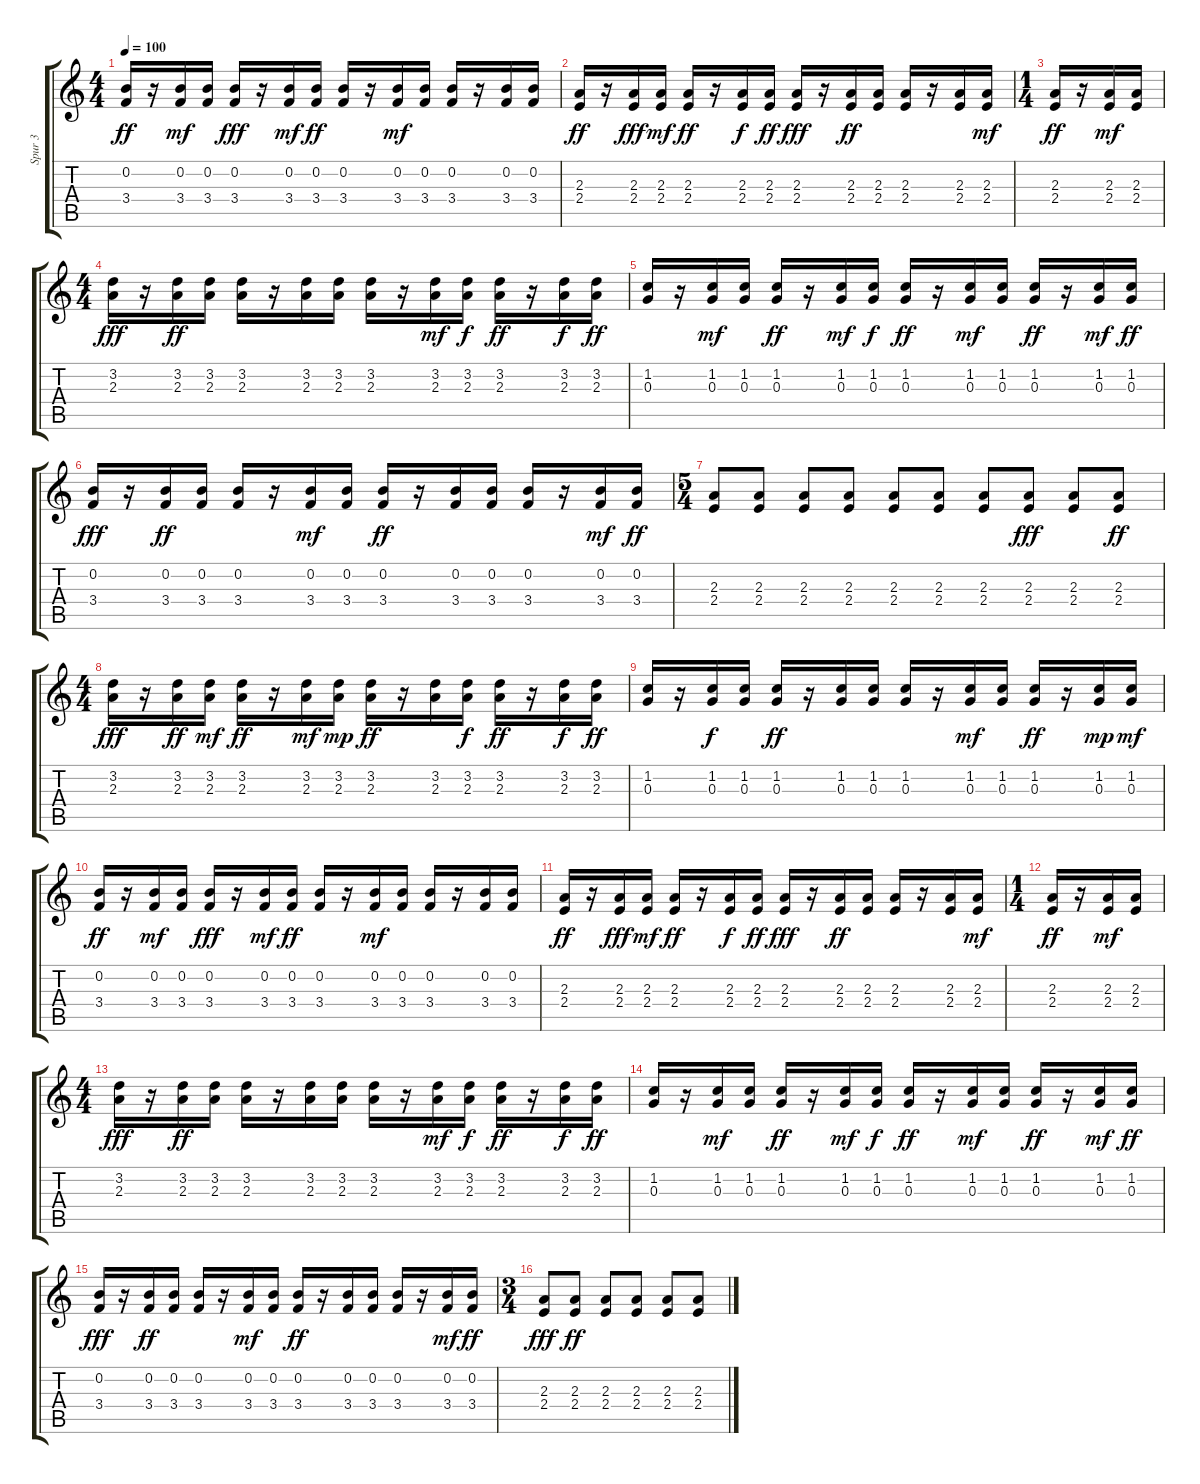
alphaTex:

\track ("Spur 3" "Spur 3") {instrument electricguitarmuted}
\staff {score tabs}
\tuning (E4 B3 G3 D3 A2 E2) {hide}
\ts (4 4)
\tempo 100
\clef g2
\ks c
(0.2 3.4).16{dy ff} r.16 (0.2 3.4).16{dy mf} (0.2 3.4).16 (0.2 3.4).16{dy fff} r.16 (0.2 3.4).16{dy mf} (0.2 3.4).16{dy ff} (0.2 3.4).16 r.16 (0.2 3.4).16{dy mf} (0.2 3.4).16 (0.2 3.4).16 r.16 (0.2 3.4).16 (0.2 3.4).16 |
(2.3 2.4).16{dy ff} r.16 (2.3 2.4).16{dy fff} (2.3 2.4).16{dy mf} (2.3 2.4).16{dy ff} r.16 (2.3 2.4).16{dy f} (2.3 2.4).16{dy ff} (2.3 2.4).16{dy fff} r.16 (2.3 2.4).16{dy ff} (2.3 2.4).16 (2.3 2.4).16 r.16 (2.3 2.4).16 (2.3 2.4).16{dy mf} |
\ts (1 4)
(2.3 2.4).16{dy ff} r.16 (2.3 2.4).16{dy mf} (2.3 2.4).16 |
\ts (4 4)
(3.2 2.3).16{dy fff} r.16 (3.2 2.3).16{dy ff} (3.2 2.3).16 (3.2 2.3).16 r.16 (3.2 2.3).16 (3.2 2.3).16 (3.2 2.3).16 r.16 (3.2 2.3).16{dy mf} (3.2 2.3).16{dy f} (3.2 2.3).16{dy ff} r.16 (3.2 2.3).16{dy f} (3.2 2.3).16{dy ff} |
(1.2 0.3).16 r.16 (1.2 0.3).16{dy mf} (1.2 0.3).16 (1.2 0.3).16{dy ff} r.16 (1.2 0.3).16{dy mf} (1.2 0.3).16{dy f} (1.2 0.3).16{dy ff} r.16 (1.2 0.3).16{dy mf} (1.2 0.3).16 (1.2 0.3).16{dy ff} r.16 (1.2 0.3).16{dy mf} (1.2 0.3).16{dy ff} |
(0.2 3.4).16{dy fff} r.16 (0.2 3.4).16{dy ff} (0.2 3.4).16 (0.2 3.4).16 r.16 (0.2 3.4).16{dy mf} (0.2 3.4).16 (0.2 3.4).16{dy ff} r.16 (0.2 3.4).16 (0.2 3.4).16 (0.2 3.4).16 r.16 (0.2 3.4).16{dy mf} (0.2 3.4).16{dy ff} |
\ts (5 4)
(2.3 2.4).8 (2.3 2.4).8 (2.3 2.4).8 (2.3 2.4).8 (2.3 2.4).8 (2.3 2.4).8 (2.3 2.4).8 (2.3 2.4).8{dy fff} (2.3 2.4).8 (2.3 2.4).8{dy ff} |
\ts (4 4)
(3.2 2.3).16{dy fff} r.16 (3.2 2.3).16{dy ff} (3.2 2.3).16{dy mf} (3.2 2.3).16{dy ff} r.16 (3.2 2.3).16{dy mf} (3.2 2.3).16{dy mp} (3.2 2.3).16{dy ff} r.16 (3.2 2.3).16 (3.2 2.3).16{dy f} (3.2 2.3).16{dy ff} r.16 (3.2 2.3).16{dy f} (3.2 2.3).16{dy ff} |
(1.2 0.3).16 r.16 (1.2 0.3).16{dy f} (1.2 0.3).16 (1.2 0.3).16{dy ff} r.16 (1.2 0.3).16 (1.2 0.3).16 (1.2 0.3).16 r.16 (1.2 0.3).16{dy mf} (1.2 0.3).16 (1.2 0.3).16{dy ff} r.16 (1.2 0.3).16{dy mp} (1.2 0.3).16{dy mf} |
(0.2 3.4).16{dy ff} r.16 (0.2 3.4).16{dy mf} (0.2 3.4).16 (0.2 3.4).16{dy fff} r.16 (0.2 3.4).16{dy mf} (0.2 3.4).16{dy ff} (0.2 3.4).16 r.16 (0.2 3.4).16{dy mf} (0.2 3.4).16 (0.2 3.4).16 r.16 (0.2 3.4).16 (0.2 3.4).16 |
(2.3 2.4).16{dy ff} r.16 (2.3 2.4).16{dy fff} (2.3 2.4).16{dy mf} (2.3 2.4).16{dy ff} r.16 (2.3 2.4).16{dy f} (2.3 2.4).16{dy ff} (2.3 2.4).16{dy fff} r.16 (2.3 2.4).16{dy ff} (2.3 2.4).16 (2.3 2.4).16 r.16 (2.3 2.4).16 (2.3 2.4).16{dy mf} |
\ts (1 4)
(2.3 2.4).16{dy ff} r.16 (2.3 2.4).16{dy mf} (2.3 2.4).16 |
\ts (4 4)
(3.2 2.3).16{dy fff} r.16 (3.2 2.3).16{dy ff} (3.2 2.3).16 (3.2 2.3).16 r.16 (3.2 2.3).16 (3.2 2.3).16 (3.2 2.3).16 r.16 (3.2 2.3).16{dy mf} (3.2 2.3).16{dy f} (3.2 2.3).16{dy ff} r.16 (3.2 2.3).16{dy f} (3.2 2.3).16{dy ff} |
(1.2 0.3).16 r.16 (1.2 0.3).16{dy mf} (1.2 0.3).16 (1.2 0.3).16{dy ff} r.16 (1.2 0.3).16{dy mf} (1.2 0.3).16{dy f} (1.2 0.3).16{dy ff} r.16 (1.2 0.3).16{dy mf} (1.2 0.3).16 (1.2 0.3).16{dy ff} r.16 (1.2 0.3).16{dy mf} (1.2 0.3).16{dy ff} |
(0.2 3.4).16{dy fff} r.16 (0.2 3.4).16{dy ff} (0.2 3.4).16 (0.2 3.4).16 r.16 (0.2 3.4).16{dy mf} (0.2 3.4).16 (0.2 3.4).16{dy ff} r.16 (0.2 3.4).16 (0.2 3.4).16 (0.2 3.4).16 r.16 (0.2 3.4).16{dy mf} (0.2 3.4).16{dy ff} |
\ts (3 4)
(2.3 2.4).8{dy fff} (2.3 2.4).8{dy ff} (2.3 2.4).8 (2.3 2.4).8 (2.3 2.4).8 (2.3 2.4).8
